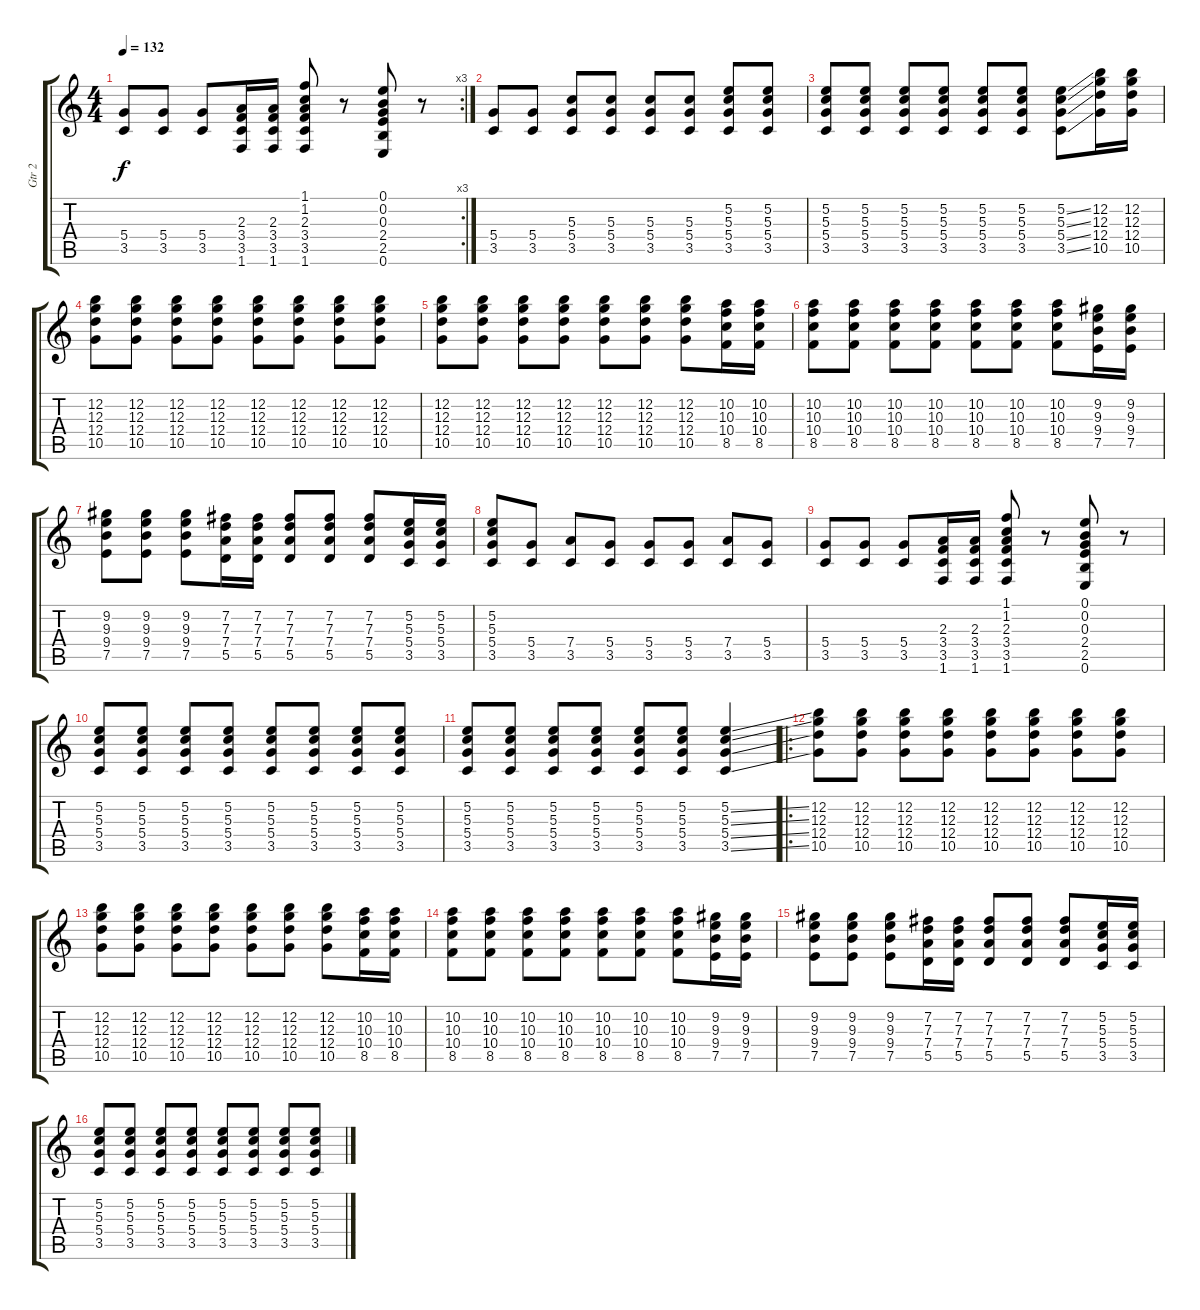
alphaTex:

\track ("Gtr 2" "Gtr 2") {instrument distortionguitar}
\staff {score tabs}
\tuning (E4 B3 G3 D3 A2 E2) {hide}
\rc 3
\ts (4 4)
\tempo 132
\clef g2
\ks c
(5.4 3.5).8{dy f} (5.4 3.5).8 (5.4 3.5).8 (2.3 3.4 3.5 1.6).16 (2.3 3.4 3.5 1.6).16 (1.1 1.2 2.3 3.4 3.5 1.6).8 r.8 (0.1 0.2 0.3 2.4 2.5 0.6).8 r.8 |
(5.4 3.5).8 (5.4 3.5).8 (5.3 5.4 3.5).8 (5.3 5.4 3.5).8 (5.3 5.4 3.5).8 (5.3 5.4 3.5).8 (5.2 5.3 5.4 3.5).8 (5.2 5.3 5.4 3.5).8 |
(5.2 5.3 5.4 3.5).8 (5.2 5.3 5.4 3.5).8 (5.2 5.3 5.4 3.5).8 (5.2 5.3 5.4 3.5).8 (5.2 5.3 5.4 3.5).8 (5.2 5.3 5.4 3.5).8 (5.2{ss} 5.3{ss} 5.4{ss} 3.5{ss}).8 (12.2 12.3 12.4 10.5).16 (12.2 12.3 12.4 10.5).16 |
(12.2 12.3 12.4 10.5).8 (12.2 12.3 12.4 10.5).8 (12.2 12.3 12.4 10.5).8 (12.2 12.3 12.4 10.5).8 (12.2 12.3 12.4 10.5).8 (12.2 12.3 12.4 10.5).8 (12.2 12.3 12.4 10.5).8 (12.2 12.3 12.4 10.5).8 |
(12.2 12.3 12.4 10.5).8 (12.2 12.3 12.4 10.5).8 (12.2 12.3 12.4 10.5).8 (12.2 12.3 12.4 10.5).8 (12.2 12.3 12.4 10.5).8 (12.2 12.3 12.4 10.5).8 (12.2 12.3 12.4 10.5).8 (10.2 10.3 10.4 8.5).16 (10.2 10.3 10.4 8.5).16 |
(10.2 10.3 10.4 8.5).8 (10.2 10.3 10.4 8.5).8 (10.2 10.3 10.4 8.5).8 (10.2 10.3 10.4 8.5).8 (10.2 10.3 10.4 8.5).8 (10.2 10.3 10.4 8.5).8 (10.2 10.3 10.4 8.5).8 (9.2 9.3 9.4 7.5).16 (9.2 9.3 9.4 7.5).16 |
(9.2 9.3 9.4 7.5).8 (9.2 9.3 9.4 7.5).8 (9.2 9.3 9.4 7.5).8 (7.2 7.3 7.4 5.5).16 (7.2 7.3 7.4 5.5).16 (7.2 7.3 7.4 5.5).8 (7.2 7.3 7.4 5.5).8 (7.2 7.3 7.4 5.5).8 (5.2 5.3 5.4 3.5).16 (5.2 5.3 5.4 3.5).16 |
(5.2 5.3 5.4 3.5).8 (5.4 3.5).8 (7.4 3.5).8 (5.4 3.5).8 (5.4 3.5).8 (5.4 3.5).8 (7.4 3.5).8 (5.4 3.5).8 |
(5.4 3.5).8 (5.4 3.5).8 (5.4 3.5).8 (2.3 3.4 3.5 1.6).16 (2.3 3.4 3.5 1.6).16 (1.1 1.2 2.3 3.4 3.5 1.6).8 r.8 (0.1 0.2 0.3 2.4 2.5 0.6).8 r.8 |
(5.2 5.3 5.4 3.5).8 (5.2 5.3 5.4 3.5).8 (5.2 5.3 5.4 3.5).8 (5.2 5.3 5.4 3.5).8 (5.2 5.3 5.4 3.5).8 (5.2 5.3 5.4 3.5).8 (5.2 5.3 5.4 3.5).8 (5.2 5.3 5.4 3.5).8 |
(5.2 5.3 5.4 3.5).8 (5.2 5.3 5.4 3.5).8 (5.2 5.3 5.4 3.5).8 (5.2 5.3 5.4 3.5).8 (5.2 5.3 5.4 3.5).8 (5.2 5.3 5.4 3.5).8 (5.2{ss} 5.3{ss} 5.4{ss} 3.5{ss}).4 |
\ro
(12.2 12.3 12.4 10.5).8 (12.2 12.3 12.4 10.5).8 (12.2 12.3 12.4 10.5).8 (12.2 12.3 12.4 10.5).8 (12.2 12.3 12.4 10.5).8 (12.2 12.3 12.4 10.5).8 (12.2 12.3 12.4 10.5).8 (12.2 12.3 12.4 10.5).8 |
(12.2 12.3 12.4 10.5).8 (12.2 12.3 12.4 10.5).8 (12.2 12.3 12.4 10.5).8 (12.2 12.3 12.4 10.5).8 (12.2 12.3 12.4 10.5).8 (12.2 12.3 12.4 10.5).8 (12.2 12.3 12.4 10.5).8 (10.2 10.3 10.4 8.5).16 (10.2 10.3 10.4 8.5).16 |
(10.2 10.3 10.4 8.5).8 (10.2 10.3 10.4 8.5).8 (10.2 10.3 10.4 8.5).8 (10.2 10.3 10.4 8.5).8 (10.2 10.3 10.4 8.5).8 (10.2 10.3 10.4 8.5).8 (10.2 10.3 10.4 8.5).8 (9.2 9.3 9.4 7.5).16 (9.2 9.3 9.4 7.5).16 |
(9.2 9.3 9.4 7.5).8 (9.2 9.3 9.4 7.5).8 (9.2 9.3 9.4 7.5).8 (7.2 7.3 7.4 5.5).16 (7.2 7.3 7.4 5.5).16 (7.2 7.3 7.4 5.5).8 (7.2 7.3 7.4 5.5).8 (7.2 7.3 7.4 5.5).8 (5.2 5.3 5.4 3.5).16 (5.2 5.3 5.4 3.5).16 |
(5.2 5.3 5.4 3.5).8 (5.2 5.3 5.4 3.5).8 (5.2 5.3 5.4 3.5).8 (5.2 5.3 5.4 3.5).8 (5.2 5.3 5.4 3.5).8 (5.2 5.3 5.4 3.5).8 (5.2 5.3 5.4 3.5).8 (5.2 5.3 5.4 3.5).8
